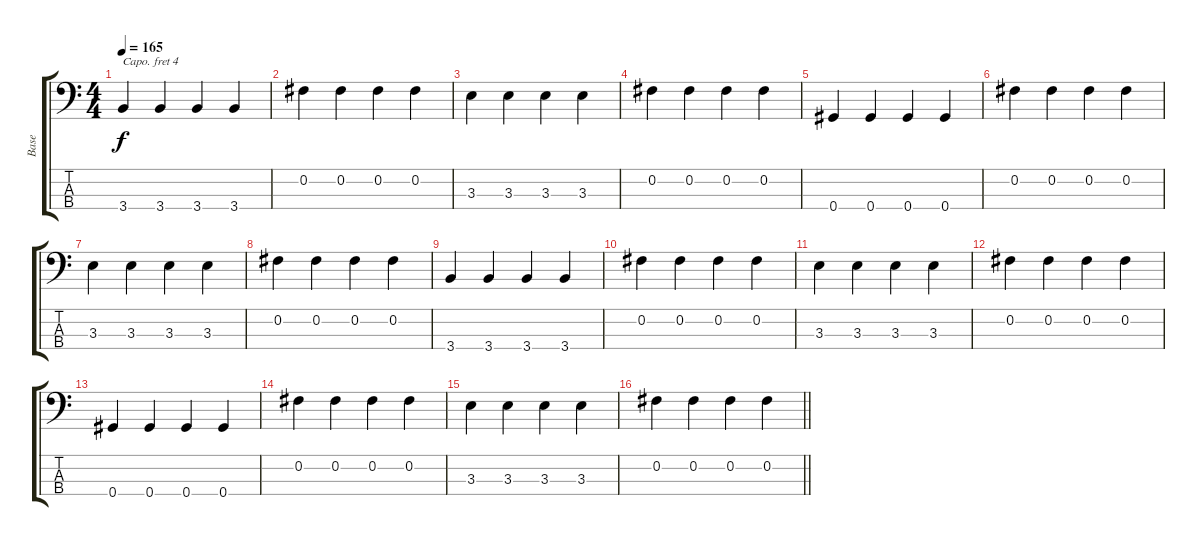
\track ("Base" "Base") {instrument electricbassfinger}
\staff {score tabs}
\capo 4
\tuning (G2 D2 A1 E1) {hide}
\ts (4 4)
\tempo 165
\clef f4
\ks c
3.4.4{dy f} 3.4.4 3.4.4 3.4.4 |
0.2.4 0.2.4 0.2.4 0.2.4 |
3.3.4 3.3.4 3.3.4 3.3.4 |
0.2.4 0.2.4 0.2.4 0.2.4 |
0.4.4 0.4.4 0.4.4 0.4.4 |
0.2.4 0.2.4 0.2.4 0.2.4 |
3.3.4 3.3.4 3.3.4 3.3.4 |
0.2.4 0.2.4 0.2.4 0.2.4 |
3.4.4 3.4.4 3.4.4 3.4.4 |
0.2.4 0.2.4 0.2.4 0.2.4 |
3.3.4 3.3.4 3.3.4 3.3.4 |
0.2.4 0.2.4 0.2.4 0.2.4 |
0.4.4 0.4.4 0.4.4 0.4.4 |
0.2.4 0.2.4 0.2.4 0.2.4 |
3.3.4 3.3.4 3.3.4 3.3.4 |
\barLineRight lightlight
0.2.4 0.2.4 0.2.4 0.2.4
